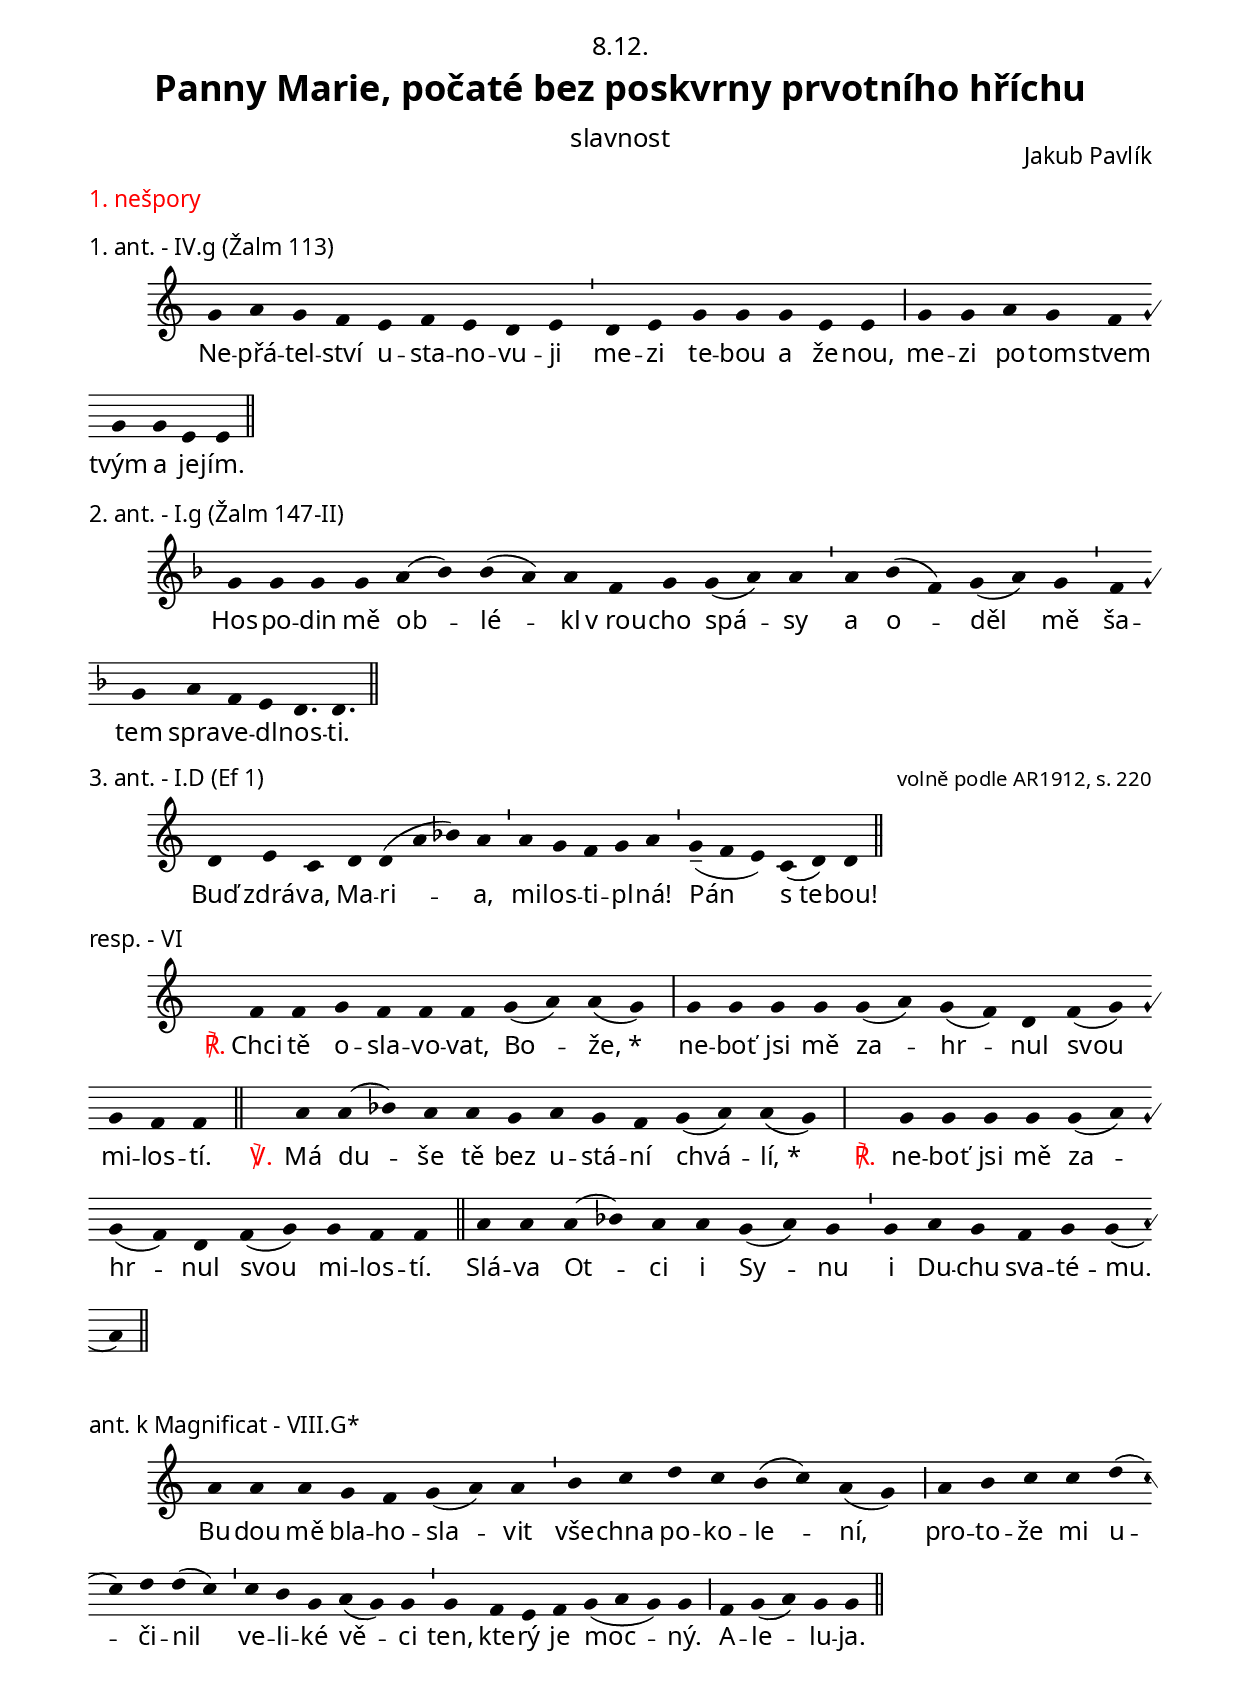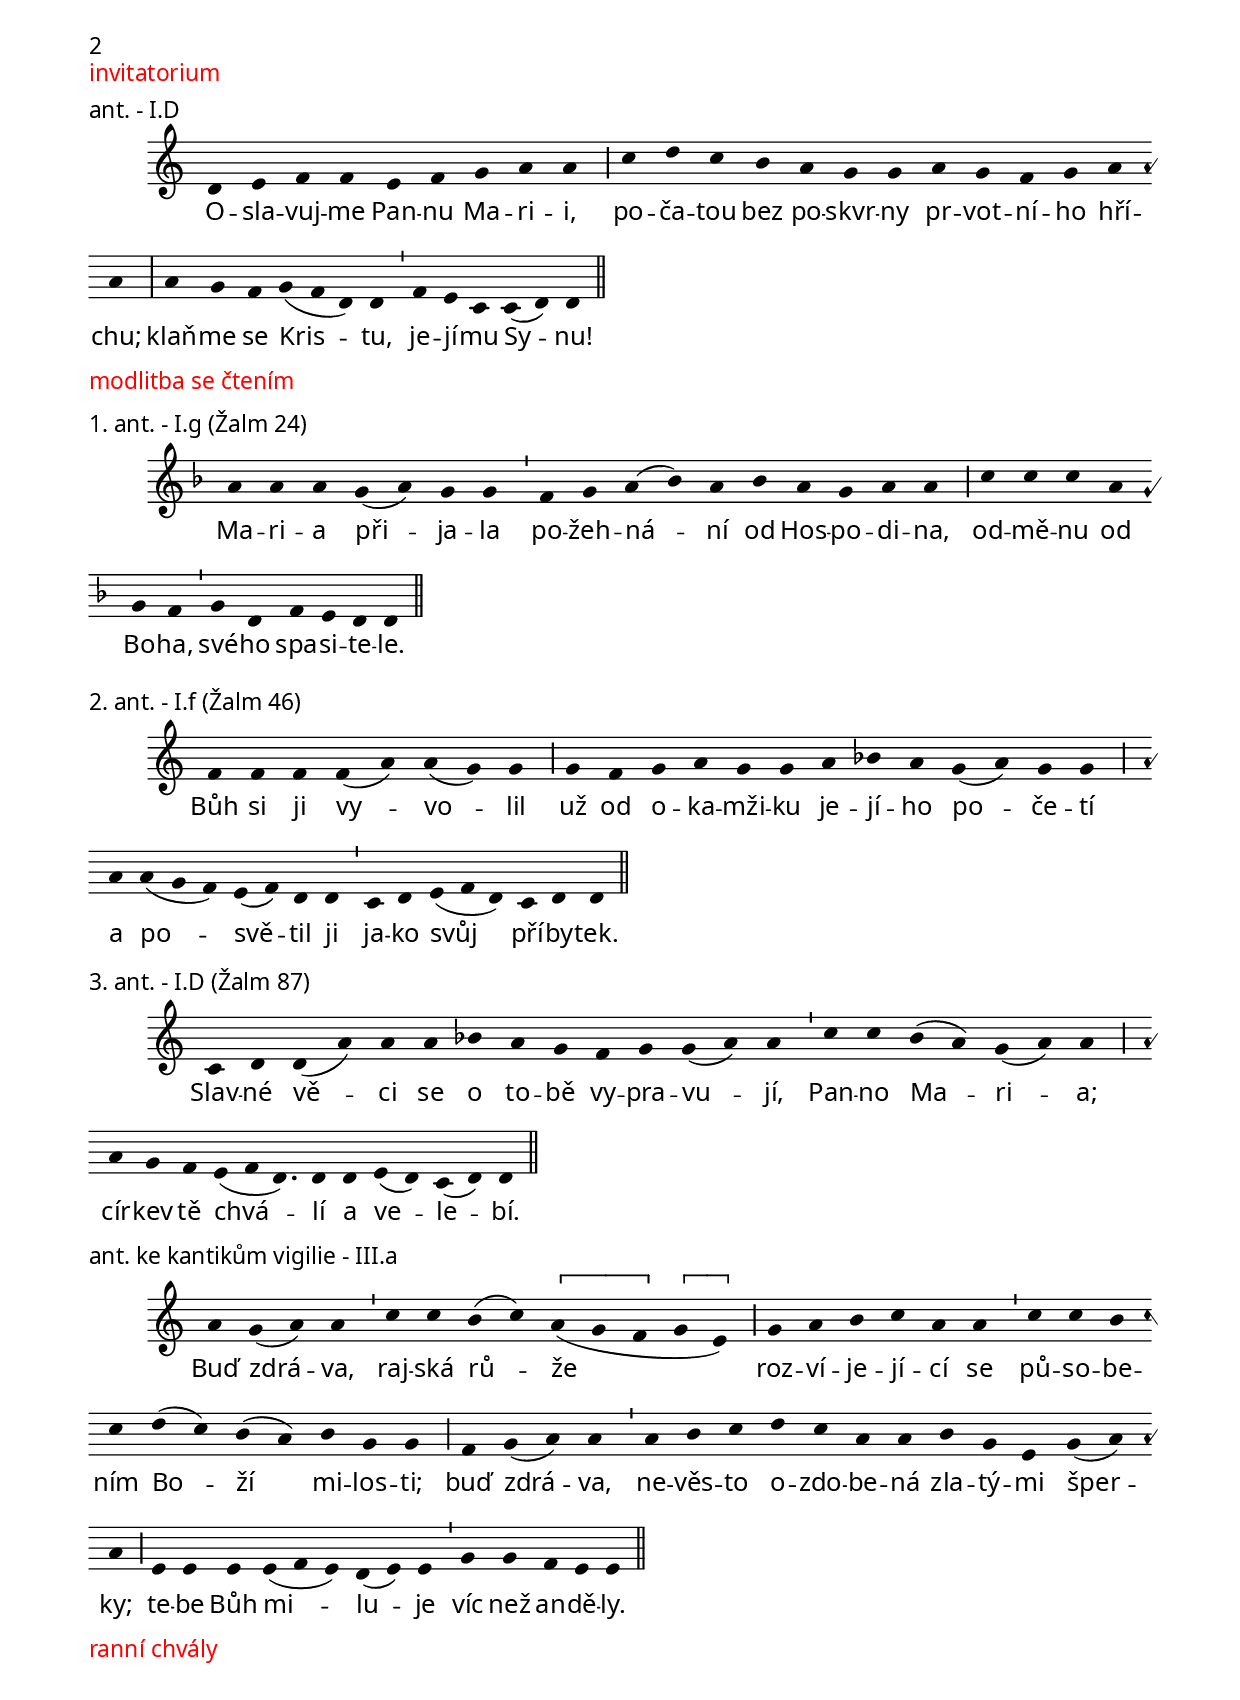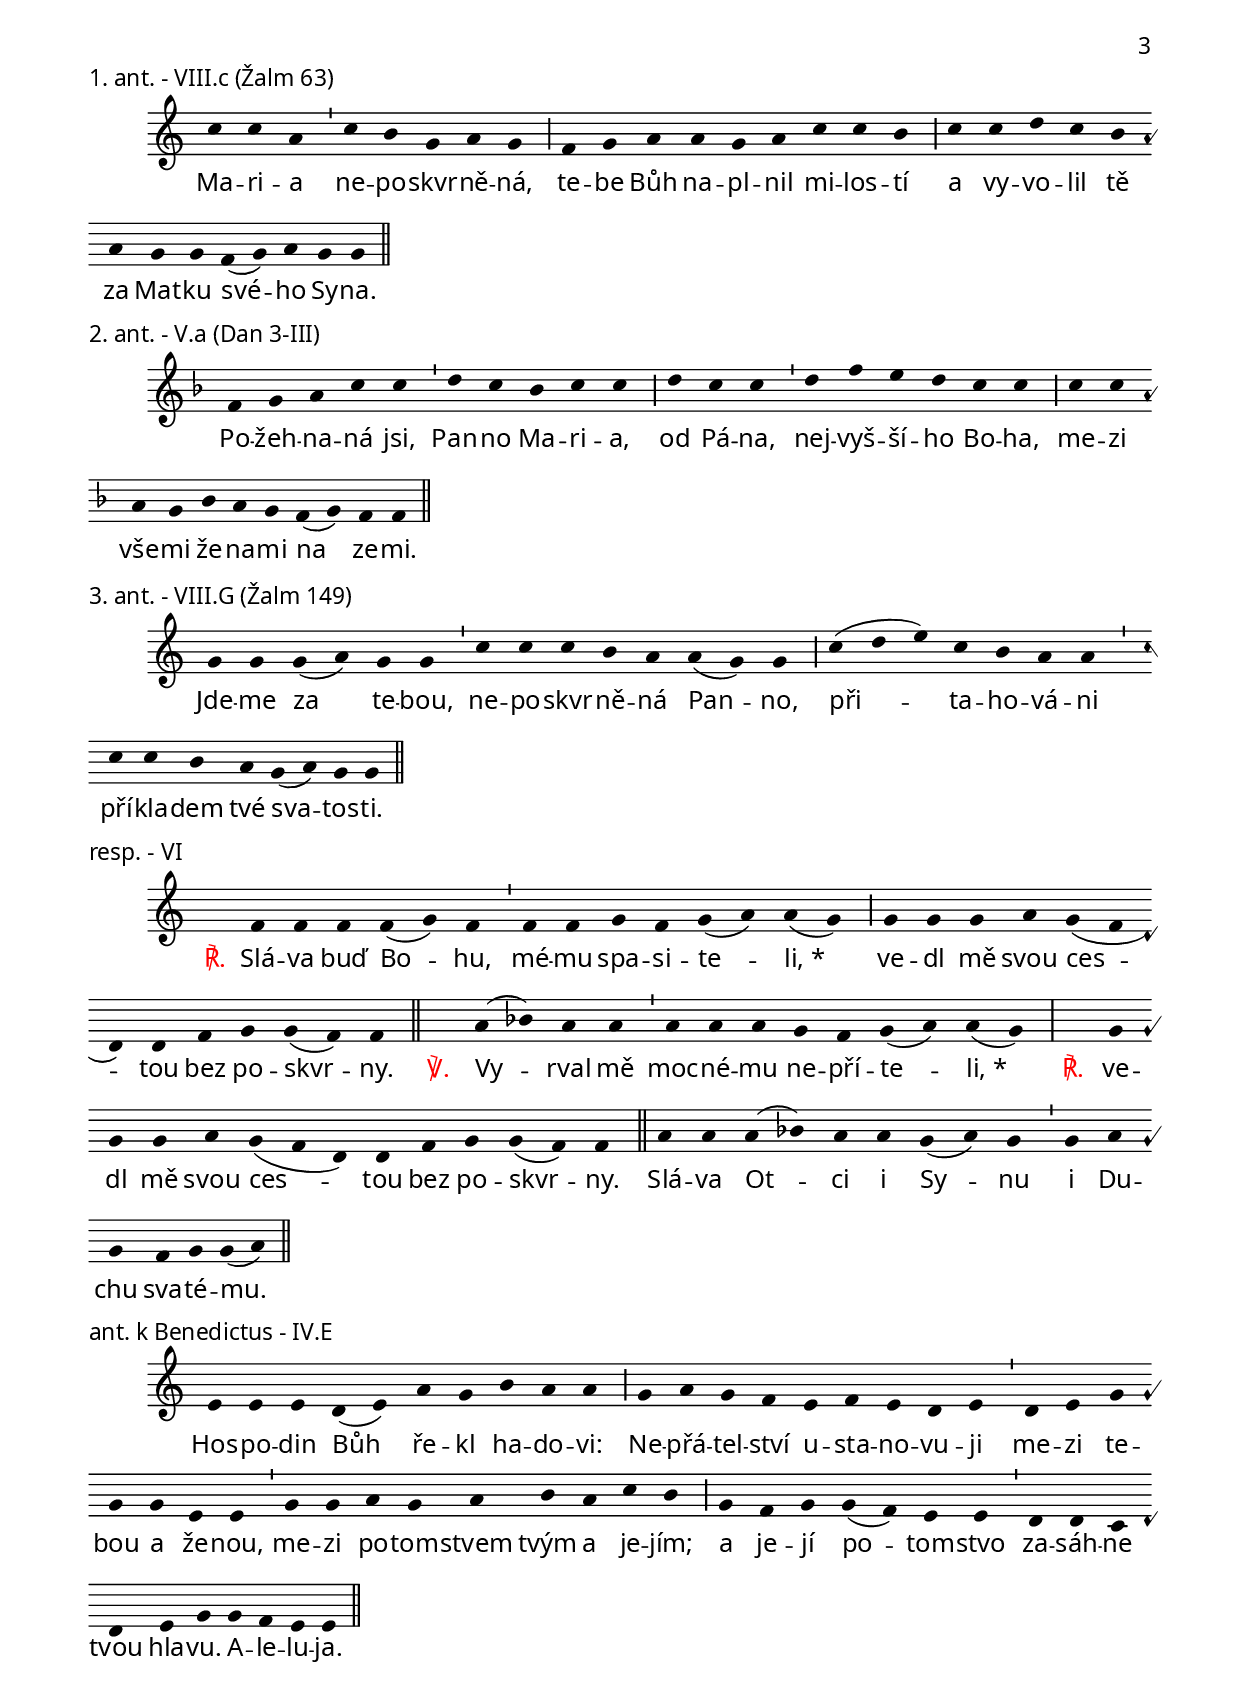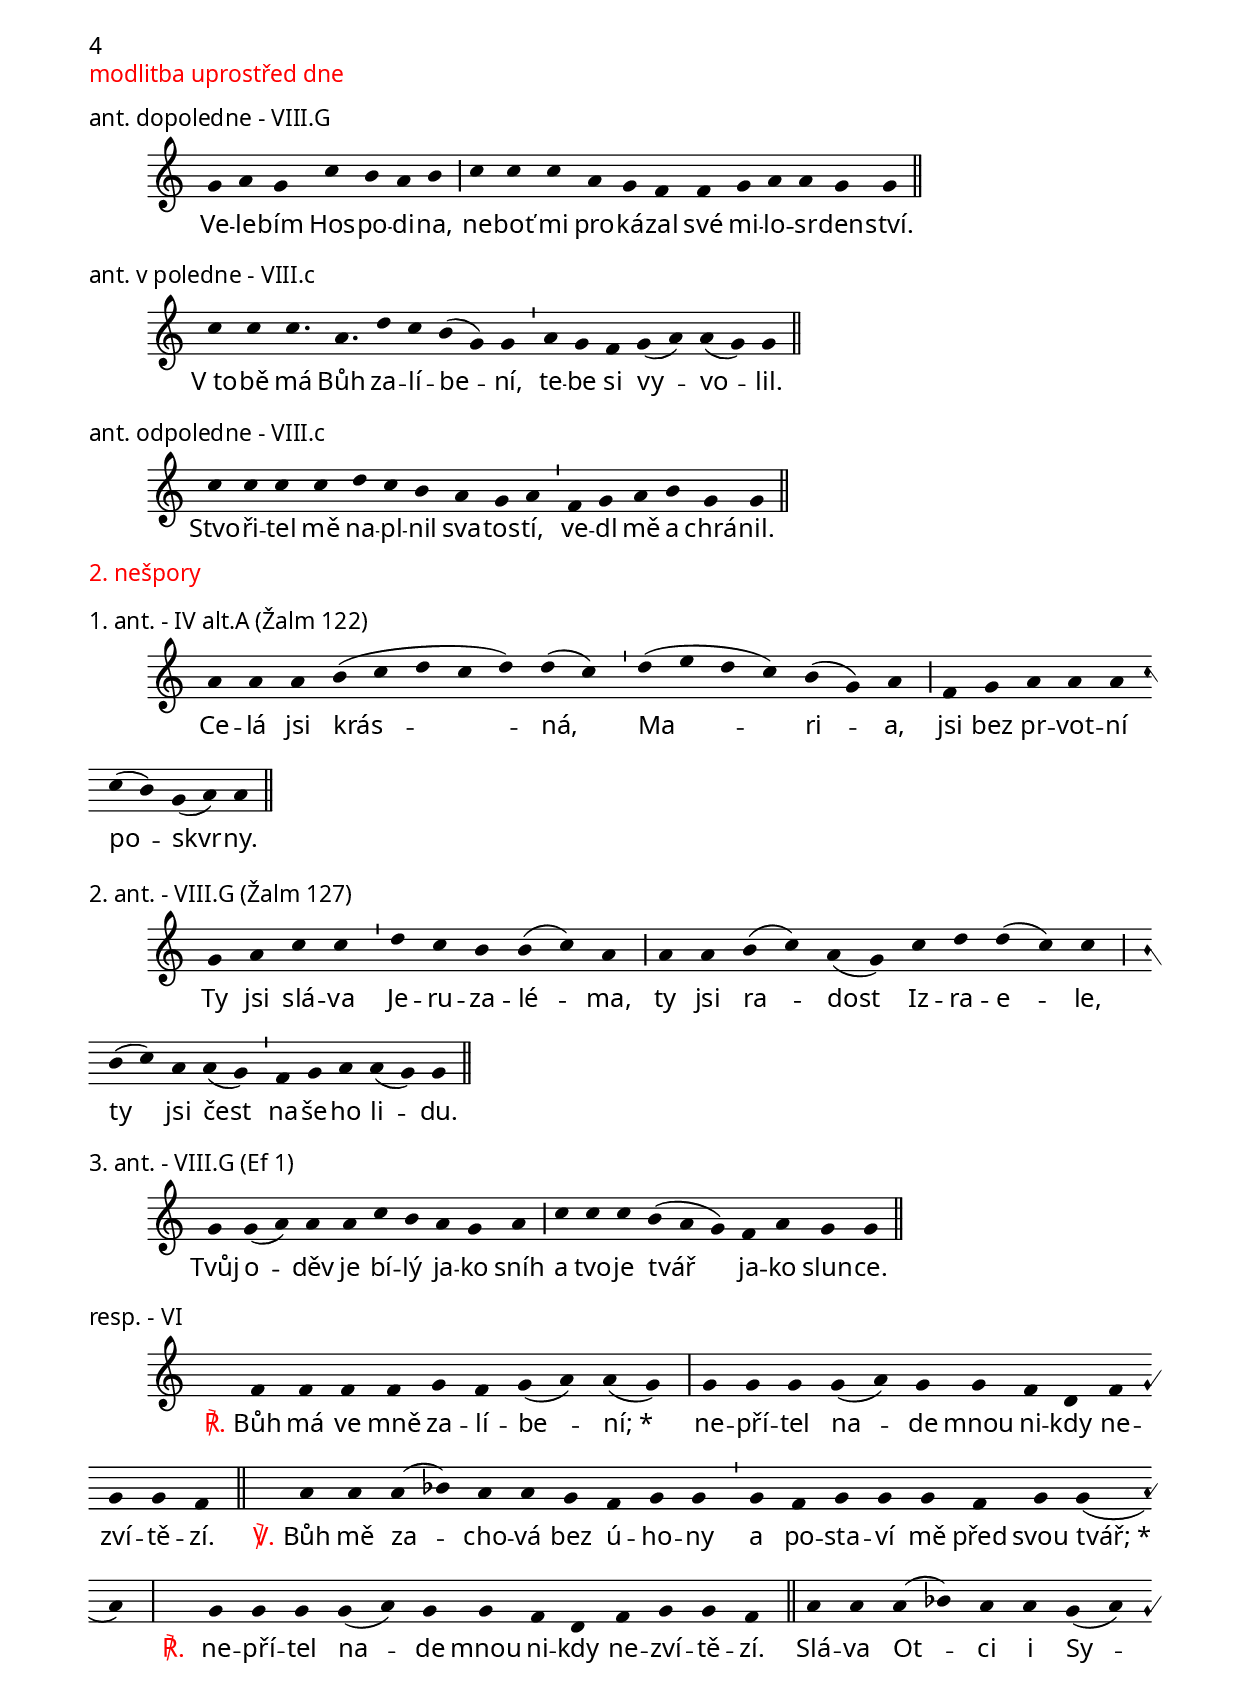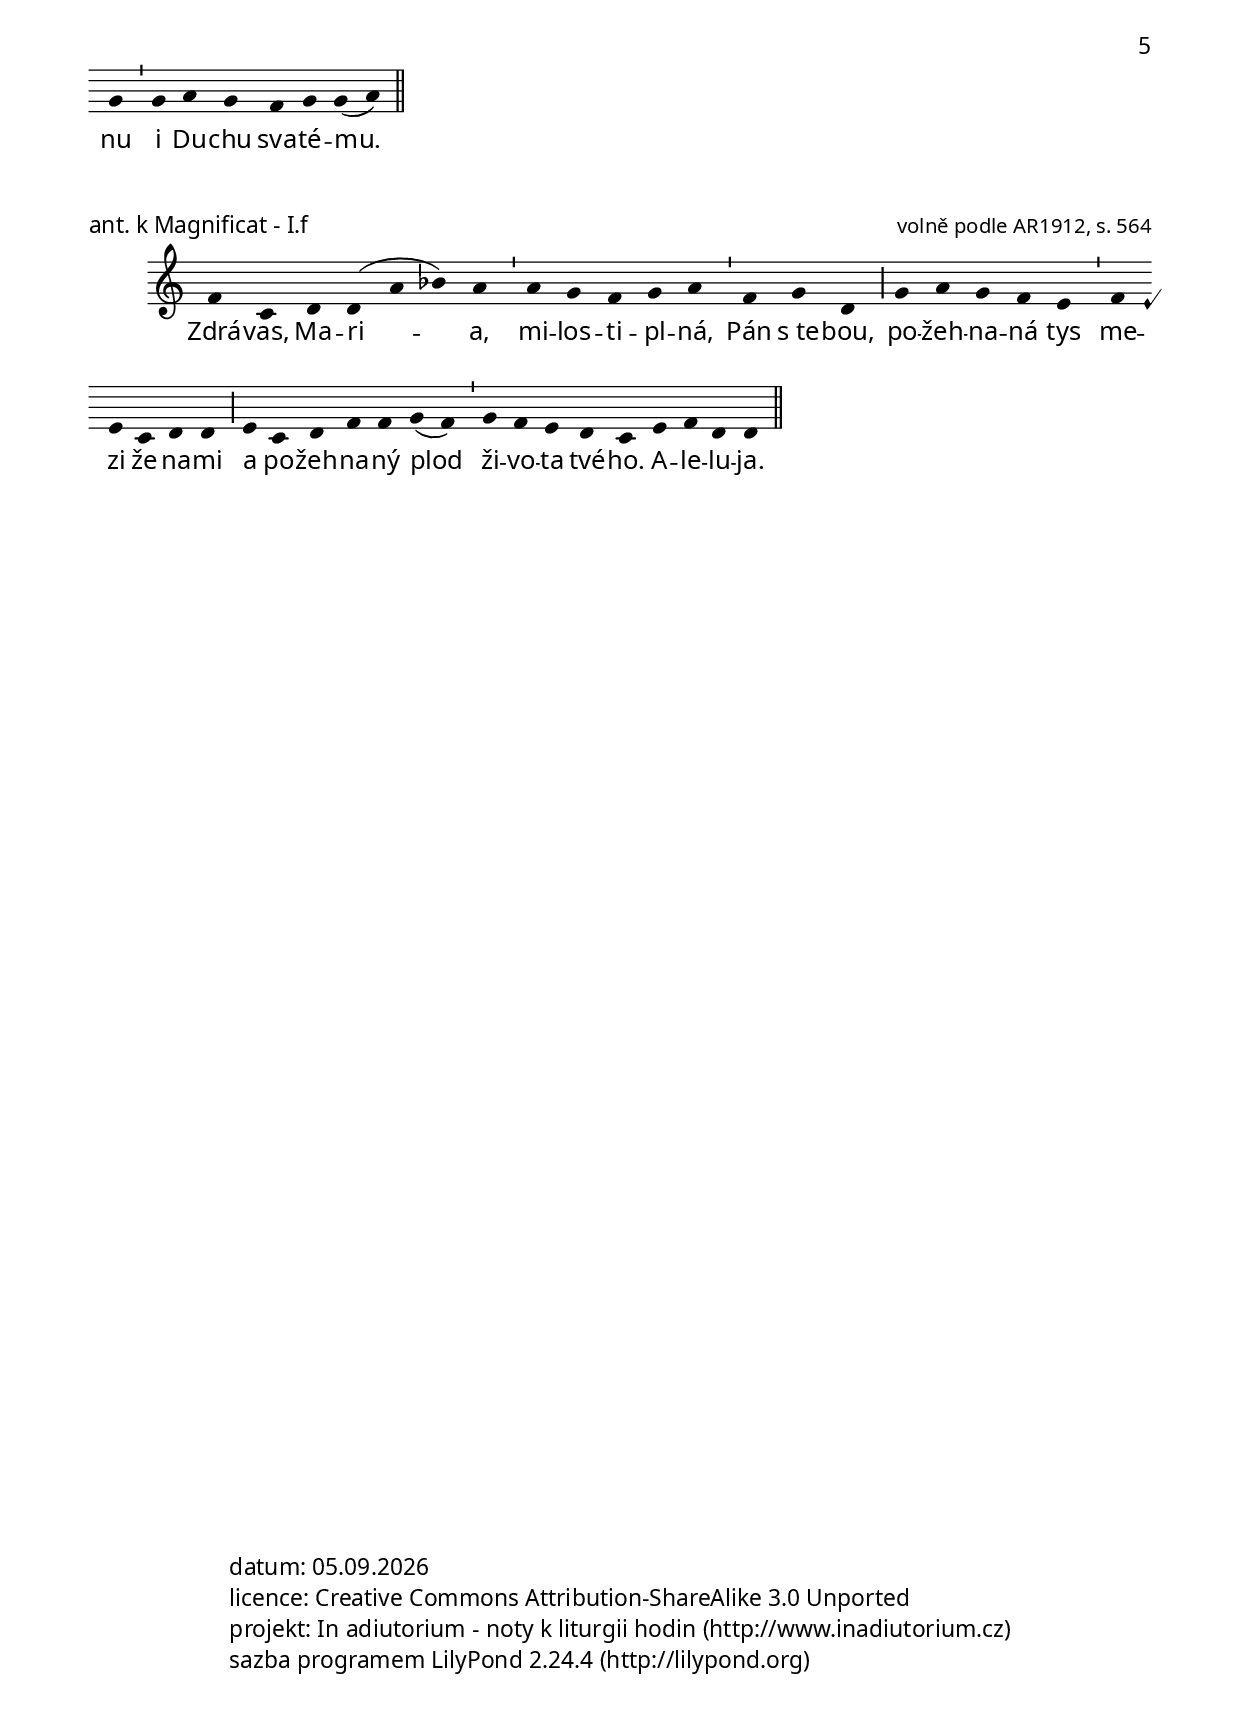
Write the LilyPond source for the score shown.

\version "2.16.0"

\include "../spolecne.ly"
\include "../dilyresponsorii.ly"

\header {
  title = \markup\titleSvatek
            "Panny Marie, počaté bez poskvrny prvotního hříchu"
            slavnost
            8.12.
  composer = "Jakub Pavlík"
}

\markup {\nadpisHodinka {"1. nešpory"}}

\score {
  \relative c'' {
    \choralniRezim
    g a g f e f e d e \barMin d e g g g e e \barMaior
    g g a g f g g e e \barFinalis
  }
  \addlyrics {
    Ne -- přá -- tel -- ství u -- sta -- no -- vu -- ji
    me -- zi te -- bou a že -- nou,
    me -- zi po -- tom -- stvem tvým a je -- jím.
  }
  \header {
    quid = "1. ant."
    modus = "IV"
    differentia = "g"
    psalmus = "Žalm 113"
    id = "1ne-a1"
    fial = "fial://sanktoral/1208pmpocatebezposkvrny.ly#rch-aben?cast"
    piece = \markup {\sestavTitulek}
  }
}

\score {
  \relative c'' {
    \choralniRezim
    \key f \major
    g4 g g g a( bes) bes( a) a f g g( a) a \barMin
    a bes( f) g( a) g \barMin f g a f e d4. d \barFinalis
  }
  \addlyrics {
    Hos -- po -- din mě ob -- lé -- kl v_rou -- cho spá -- sy
    a o -- děl mě ša -- tem spra -- ve -- dl -- nos -- ti.
  }
  \header {
    quid = "2. ant."
    modus = "I"
    differentia = "g"
    psalmus = "Žalm 147-II"
    id = "1ne-a2"
    fons = "zaltar, st 4.t., r.ch., a.2; zacatek upraven"
    fial = "fial://antifony/tyden4_4streda.ly#rch-ant2?jiny_text"
    piece = \markup {\sestavTitulek}
  }
}

\score {
  \relative c' {
    \choralniRezim
    d4 e c d d( a' bes) a \barMin
    a g f g a \barMin
    g(-- f e) c( d) d \barFinalis
  }
  \addlyrics {
    Buď zdrá -- va, Ma -- ri -- a,
    mi -- los -- ti -- pl -- ná!
    Pán s_te -- bou!
  }
  \header {
    quid = "3. ant."
    modus = "I"
    differentia = "D"
    psalmus = "Ef 1"
    id = "1ne-a3"
    fial = "fial://commune/commune_maria.ly#2ne-a1?-aleluja"
    fons_externus = "volně podle AR1912, s. 220"
    piece = \markup {\sestavTitulek}
  }
}

\score {
  \relative c' {
    \choralniRezim

    % R
    \neviditelna f
    f4 f g f f f g( a) a( g) \barMax
    g g g g g( a) g( f) d f( g) g f f \barFinalis
    % V
    \neviditelna a
    a a( bes) a a g a g f g( a) a( g) \barMax
    % R
    \neviditelna a
    g g g g g( a) g( f) d f( g) g f f \barFinalis
    % Slava
    \respVIdoxologie \barFinalis
  }
  \addlyrics {
    \Response Chci tě o -- sla -- vo -- vat, Bo -- že,_*
    ne -- boť jsi mě za -- hr -- nul svou mi -- los -- tí.
    \Verse Má du -- še tě bez u -- stá -- ní chvá -- lí,_*
    \Response ne -- boť jsi mě za -- hr -- nul svou mi -- los -- tí.
    \textRespDoxologie
  }
  \header {
    quid = "resp."
    modus = "VI"
    id = "1ne-resp"
    piece = \markup {\sestavTitulekResp}
  }
}

\score {
  \relative c'' {
    \choralniRezim
    a4 a a g f g( a) a \barMin
    b c d c b( c) a( g) \barMaior
    a4 b c c d( c) d d( c) \barMin
    c4 b g a( g) g \barMin
    g f e f g( a g) g \barMaior
    f g( a) g g \barFinalis
  }
  \addlyrics {
    Bu -- dou mě bla -- ho -- sla -- vit
    vše -- chna po -- ko -- le -- ní,
    pro -- to -- že mi u -- či -- nil
    ve -- li -- ké vě -- ci
    ten, kte -- rý je moc -- ný.
    A -- le -- lu -- ja.
  }
  \header {
    quid = "ant. k Magnificat"
    modus = "VIII"
    differentia = "G*"
    id = "1ne-amag"
    psalmus = "Magnificat"
    fons = "Nanebevzetí, 1. nešp., k Magnificat"
    fial = "fial://sanktoral/0815nanebevzetipm.ly#1ne-amag"
    piece = \markup {\sestavTitulekBezZalmu}
  }
}

\markup {\nadpisHodinka {"invitatorium"}}

\score {
  \relative c' {
    \choralniRezim
    d4 e f f e f g a a \barMaior
    c d c b a g g a g f g a a \barMax
    a g f g( f d) d \barMin
    f e c c( d) d \barFinalis
  }
  \addlyrics {
    O -- sla -- vuj -- me Pan -- nu Ma -- ri -- i,
    po -- ča -- tou bez po -- skvr -- ny pr -- vot -- ní -- ho hří -- chu;
    klaň -- me se Kris -- tu,
    je -- jí -- mu Sy -- nu!
  }
  \header {
    quid = "ant."
    modus = "I"
    differentia = "D"
    psalmus = ""
    fial = "commune/commune_maria.ly#invit1?zacatek"
    id = "invit"
    piece = \markup {\sestavTitulekBezZalmu}
  }
}

\markup {\nadpisHodinka {"modlitba se čtením"}}

\score {
  \relative c'' {
    \key d \minor

    \choralniRezim
    a4 a a g( a) g g \barMin f g a( bes) a bes a g a a \barMaior
    c c c a g f \barMin g d f e d d \barFinalis
  }
  \addlyrics {
    Ma -- ri -- a při -- ja -- la po -- žeh -- ná -- ní od Hos -- po -- di -- na,
    od -- mě -- nu od Bo -- ha, své -- ho spa -- si -- te -- le.
  }
  \header {
    quid = "1. ant."
    modus = "I"
    differentia = "g"
    psalmus = "Žalm 24"
    fial = "commune/commune_maria.ly#mc-a1?-aleluja"
    id = "mc-a1"
    piece = \markup {\sestavTitulek}
  }
}

\score {
  \relative c' {
    \choralniRezim
    f4 f f f( a) a( g) g \barMaior
    g f g a g g a bes a g( a) g g \barMaior
    a a( g f) e( f) d d \barMin
    c d e( f d) c d d \barFinalis
  }
  \addlyrics {
    Bůh si ji vy -- vo -- lil
    už od o -- ka -- mži -- ku je -- jí -- ho po -- če -- tí
    a po -- svě -- til ji
    ja -- ko svůj pří -- by -- tek.
  }
  \header {
    quid = "2. ant."
    modus = "I"
    differentia = "f"
    psalmus = "Žalm 46"
    fial = "commune/commune_maria.ly#mc-a2?zacatek"
    id = "mc-a2"
    piece = \markup {\sestavTitulek}
  }
}

\score {
  \relative c' {
    \choralniRezim
    c4 d d( a') a a bes a g f g g( a) a \barMin
    c c b( a) g( a) a \barMaior
    a g f e( f d4.) d4 d e( d) c( d) d \barFinalis
  }
  \addlyrics {
    Slav -- né vě -- ci se o to -- bě vy -- pra -- vu -- jí,
    Pan -- no Ma -- ri -- a;
    cír -- kev tě chvá -- lí a ve -- le -- bí.
  }
  \header {
    quid = "3. ant."
    modus = "I"
    differentia = "D"
    psalmus = "Žalm 87"
    fial = "commune/commune_maria.ly#mc-a3?zacatek"
    id = "mc-a3"
    piece = \markup {\sestavTitulek}
  }
}

\score {
  \relative c'' {
    \choralniRezim
    a4 g( a) a \barMin
    c c b( c) \[ a( g f \] \[ g e) \] \barMaior
    g a b c a a \barMin
    c c b c d( c) b( a) b g g \barMaior
    f g( a) a \barMin
    a b c d c a a b g e g( a) a \barMaior
    e e e e( f e) d( e) e \barMin
    g g f e e \barFinalis
  }
  \addlyrics {
    Buď zdrá -- va,
    raj -- ská rů -- že
    roz -- ví -- je -- jí -- cí se
    pů -- so -- be -- ním Bo -- ží mi -- los -- ti;
    buď zdrá -- va,
    ne -- věs -- to o -- zdo -- be -- ná zla -- tý -- mi šper -- ky;
    te -- be Bůh mi -- lu -- je
    víc než an -- dě -- ly.
  }
  \header {
    quid = "ant. ke kantikům vigilie"
    modus = "III"
    differentia = "a"
    psalmus = ""
    id = "mc-avig"
    piece = \markup {\sestavTitulekBezZalmu}
  }
}

\markup {\nadpisHodinka {"ranní chvály"}}

\score {
  \relative c'' {
    \choralniRezim
    c4 c a \barMin
    c b g a g \barMaior
    f g a a g a c c b \barMaior
    c c d c b a g g f( g) a g g \barFinalis
  }
  \addlyrics {
    Ma -- ri -- a
    ne -- po -- skvr -- ně -- ná,
    te -- be Bůh na -- pl -- nil mi -- los -- tí
    a vy -- vo -- lil tě za Mat -- ku své -- ho Sy -- na.
  }
  \header {
    quid = "1. ant."
    modus = "VIII"
    differentia = "c"
    psalmus = "Žalm 63"
    id = "rch-a1"
    piece = \markup {\sestavTitulek}
  }
}

\score {
  \relative c' {
    \key f \major
    \choralniRezim
    f4 g a c c \barMin
    d c bes c c \barMaior
    d c c \barMin
    d f e d c c \barMaior
    c c a g bes a g f( g) f f \barFinalis
  }
  \addlyrics {
    Po -- žeh -- na -- ná jsi, Pan -- no Ma -- ri -- a,
    od Pá -- na,
    nej -- vyš -- ší -- ho Bo -- ha,
    me -- zi vše -- mi že -- na -- mi na ze -- mi.
  }
  \header {
    quid = "2. ant."
    modus = "V"
    differentia = "a"
    psalmus = "Dan 3-III"
    id = "rch-a2"
    fial = "fial://commune/commune_maria.ly#sob-aben2"
    piece = \markup {\sestavTitulek}
  }
}

\score {
  \relative c'' {
    \choralniRezim
    g4 g g( a) g g \barMin
    c c c b a a( g) g \barMaior
    c( d e) c b a a \barMin
    c c b a g( a) g g \barFinalis
  }
  \addlyrics {
    Jde -- me za te -- bou,
    ne -- po -- skvr -- ně -- ná Pan -- no,
    při -- ta -- ho -- vá -- ni
    pří -- kla -- dem tvé sva -- tos -- ti.
  }
  \header {
    quid = "3. ant."
    modus = "VIII"
    differentia = "G"
    psalmus = "Žalm 149"
    id = "rch-a3"
    piece = \markup {\sestavTitulek}
  }
}

\score {
  \relative c' {
    \choralniRezim

    % R
    \neviditelna f
    f4 f f f( g) f \barMin f f g f g( a) a( g) \barMaior
    g g g a g( f d) d f g g( f) f \barFinalis
    % V
    \neviditelna a
    a4( bes) a a \barMin a a a g f g( a) a( g) \barMax
    % R
    \neviditelna a
    g g g a g( f d) d f g g( f) f \barFinalis
    % Slava
    \respVIdoxologie \barFinalis
  }
  \addlyrics {
    \Response Slá -- va buď Bo -- hu, mé -- mu spa -- si -- te -- li,_*
    ve -- dl mě svou ces -- tou bez po -- skvr -- ny.
    \Verse Vy -- rval mě moc -- né -- mu ne -- pří -- te -- li,_*
    \Response ve -- dl mě svou ces -- tou bez po -- skvr -- ny.
    \textRespDoxologie
  }
  \header {
    quid = "resp."
    modus = "VI"
    id = "rch-resp"
    piece = \markup {\sestavTitulekResp}
  }
}

\score {
  \relative c' {
    \choralniRezim
    e4 e e d( e) a g b a a \barMaior
    g a g f e f e d e \barMin d e g g g e e \barMin
    g g a g a b a c b \barMaior
    g f g g( f) e e \barMin d d c d e g
    g f e e \barFinalis
  }
  \addlyrics {
    Hos -- po -- din Bůh ře -- kl ha -- do -- vi:
    Ne -- přá -- tel -- ství u -- sta -- no -- vu -- ji
    me -- zi te -- bou a že -- nou,
    me -- zi po -- tom -- stvem tvým a je -- jím;
    a je -- jí po -- tom -- stvo za -- sáh -- ne tvou hla -- vu.
    A -- le -- lu -- ja.
  }
  \header {
    quid = "ant. k Benedictus"
    modus = "IV"
    differentia = "E"
    psalmus = ""
    placet = "_mezi potomstvem tvým a jejím_ není moc zpěvné a poslouchatelný lidový zpěv považuji za prakticky vyloučený"
    id = "rch-aben"
    piece = \markup {\sestavTitulekBezZalmu}
  }
}

\pageBreak % ZLOM

\markup {\nadpisHodinka {"modlitba uprostřed dne"}}

\score {
  \relative c'' {
    \choralniRezim
    g4 a g c b a b \barMaior
    c c c a g f f g a a g g \barFinalis
  }
  \addlyrics {
    Ve -- le -- bím Hos -- po -- di -- na,
    ne -- boť mi pro -- ká -- zal své mi -- lo -- sr -- den -- ství.
  }
  \header {
    quid = "ant. dopoledne"
    modus = "VIII"
    differentia = "G"
    psalmus = ""
    id = "tercie"
    fial = "fial://commune/commune_svatazena.ly#1ne-a1?-aleluja"
    piece = \markup {\sestavTitulekBezZalmu}
  }
}

\score {
  \relative c'' {
    \choralniRezim
    c4 c c4. a d4 c b( g) g \barMin
    a g f g( a) a( g) g \barFinalis
  }
  \addlyrics {
    V_to -- bě má Bůh za -- lí -- be -- ní,
    te -- be si vy -- vo -- lil.
  }
  \header {
    quid = "ant. v poledne"
    modus = "VIII"
    differentia = "c"
    psalmus = ""
    id = "sexta"
    fial = "fial://commune/commune_svatazena.ly#1ne-a3?-aleluja"
    piece = \markup {\sestavTitulekBezZalmu}
  }
}

\score {
  \relative c'' {
    \choralniRezim
    c4 c c c d c b a g a \barMin f g a b g g \barFinalis
  }
  \addlyrics {
    Stvo -- ři -- tel mě na -- pl -- nil sva -- tos -- tí,
    ve -- dl mě a chrá -- nil.
  }
  \header {
    quid = "ant. odpoledne"
    modus = "VIII"
    differentia = "c"
    psalmus = ""
    id = "nona"
    piece = \markup {\sestavTitulekBezZalmu}
  }
}

\markup {\nadpisHodinka {"2. nešpory"}}

\score {
  \relative c'' {
    \choralniRezim
    a4 a a b( c d c d) d( c) \barMin
    d( e d c) b( g) a \barMaior
    f g a a a c( b) g( a) a \barFinalis
  }
  \addlyrics {
    Ce -- lá jsi krás -- ná,
    Ma -- ri -- a,
    jsi bez pr -- vot -- ní po -- skvr -- ny.
  }
  \header {
    quid = "1. ant."
    modus = "IV alt"
    differentia = "A"
    psalmus = "Žalm 122"
    placet = "melodie ve skutečnosti tíhne k finále G, nikoli A"
    id = "2ne-a1"
    piece = \markup {\sestavTitulek}
  }
}

\score {
  \relative c'' {
    \choralniRezim
    g4 a c c \barMin d4 c b b( c) a \barMaior
    a a b( c) a( g) c d d( c) c \barMaior
    b( c) a a( g) \barMin f4 g a a( g) g \barFinalis
  }
  \addlyrics {
    Ty jsi slá -- va Je -- ru -- za -- lé -- ma,
    ty jsi ra -- dost Iz -- ra -- e -- le,
    ty jsi čest na -- še -- ho li -- du.
  }
  \header {
    quid = "2. ant."
    modus = "VIII"
    differentia = "G"
    psalmus = "Žalm 127"
    id = "2ne-a2"
    fial = "fial://commune/commune_maria.ly#rch-a2?-aleluja"
    piece = \markup {\sestavTitulek}
  }
}

\score {
  \relative c'' {
    \choralniRezim
    g4 g( a) a a c b a g a \barMaior
    c c c b( a g) f a g g \barFinalis
  }
  \addlyrics {
    Tvůj o -- děv je bí -- lý ja -- ko sníh
    a tvo -- je tvář ja -- ko slun -- ce.
  }
  \header {
    quid = "3. ant."
    modus = "VIII"
    differentia = "G"
    psalmus = "Ef 1"
    id = "2ne-a3"
    piece = \markup {\sestavTitulek}
  }
}

\score {
  \relative c' {
    \choralniRezim

    % R
    \neviditelna f
    f4 f f f g f g( a) a( g) \barMax
    g g g g( a) g g f d f g g f \barFinalis
    % V
    \neviditelna a
    a4 a a( bes) a a g f g g \barMin
    g f g g g f g g( a) \barMax
    % R
    \neviditelna a
    g g g g( a) g g f d f g g f \barFinalis
    % Slava
    \respVIdoxologie \barFinalis
  }
  \addlyrics {
    \Response Bůh má ve mně za -- lí -- be -- ní;_*
    ne -- pří -- tel na -- de mnou ni -- kdy ne -- zví -- tě -- zí.
    \Verse Bůh mě za -- cho -- vá bez ú -- ho -- ny
    a po -- sta -- ví mě před svou tvář;_*
    \Response ne -- pří -- tel na -- de mnou ni -- kdy ne -- zví -- tě -- zí.
    \textRespDoxologie
  }
  \header {
    quid = "resp."
    modus = "VI"
    id = "2ne-resp"
    piece = \markup {\sestavTitulekResp}
  }
}

\score {
  \relative c' {
    \choralniRezim
    f4 c d d( a' bes) a \barMin
    a g f g a \barMin
    f g d \barMaior

    g a g f e \barMin
    f e c d d \barMaior
    e c d f f g( f) \barMin
    g f e d c
    e f d d \barFinalis
  }
  \addlyrics {
    Zdrá -- vas, Ma -- ri -- a,
    mi -- los -- ti -- pl -- ná,
    Pán s_te -- bou,

    po -- žeh -- na -- ná tys
    me -- zi že -- na -- mi
    a po -- žeh -- na -- ný plod
    ži -- vo -- ta tvé -- ho.
    A -- le -- lu -- ja.
  }
  \header {
    quid = "ant. k Magnificat"
    modus = "I"
    differentia = "f"
    psalmus = ""
    id = "2ne-amag"
    fons_externus = "volně podle AR1912, s. 564"
    piece = \markup {\sestavTitulekBezZalmu}
  }
}